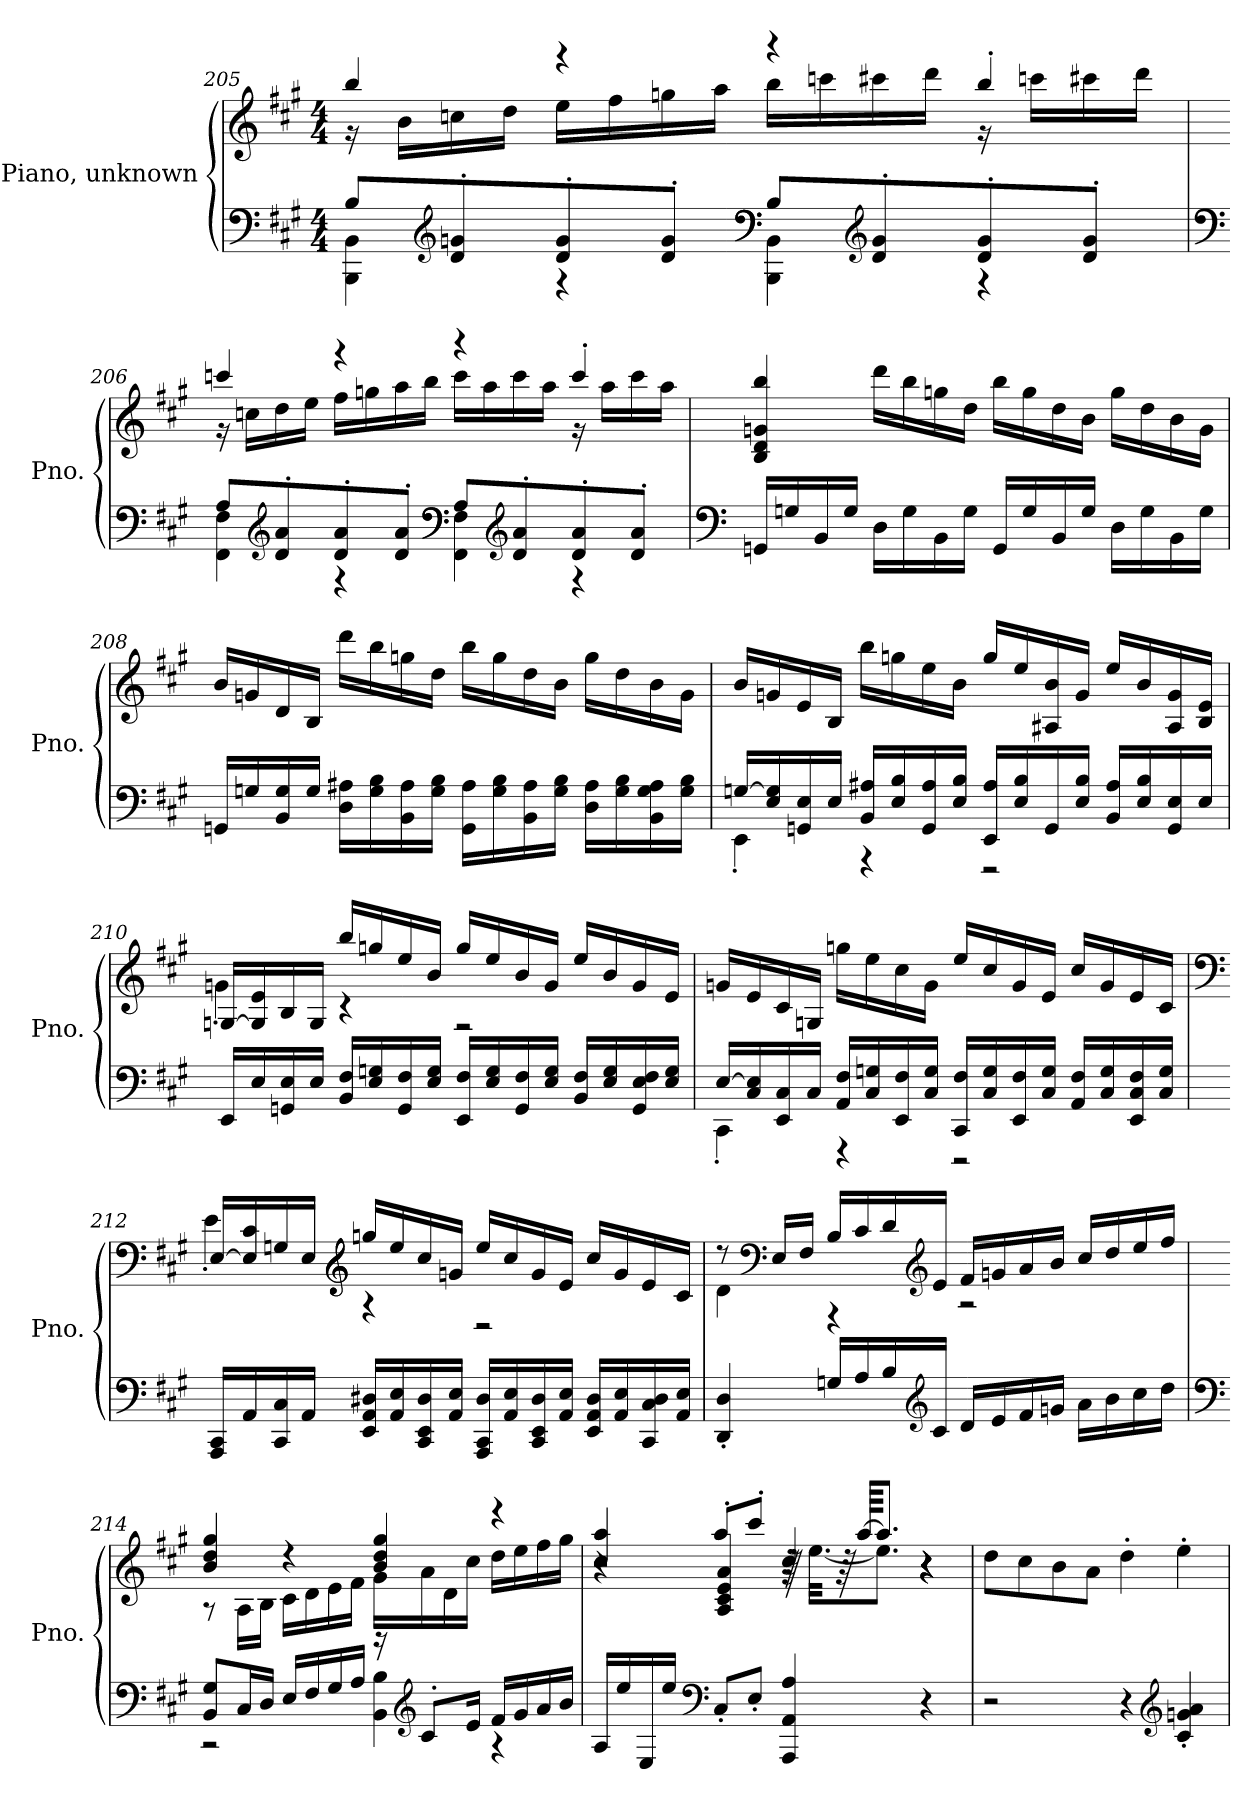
**kern	**kern
*part1	*part1
*staff2	*staff1
*I"Piano, unknown	*
*I'Pno.	*
!!LO:LB:g=z
*clefF4	*clefG2
*k[f#c#g#]	*k[f#c#g#]
*M4/4	*M4/4
=205	=205
*^	*^
8B/L	4BBB\ 4BB\	4bb/	16r
.	.	.	16b\LL
*clefG2	*	*	*
8d/' 8gn/'	.	.	16ccn\
.	.	.	16dd\JJ
8d/' 8g/'	4r	4r	16ee\LL
.	.	.	16ff#\
8d/' 8g/'J	.	.	16ggn\
.	.	.	16aa\JJ
*clefF4	*	*	*
8B/L	4BBB\ 4BB\	4r	16bb\LL
.	.	.	16cccn\
*clefG2	*	*	*
8d/' 8g/'	.	.	16ccc#X\
.	.	.	16ddd\JJ
8d/' 8g/'	4r	4bb'/	16r
.	.	.	16cccn\LL
8d/' 8g/'J	.	.	16ccc#X\
.	.	.	16ddd\JJ
!!LO:LB:g=z	!!
=206	=206	=206	=206
*clefF4	*	*	*
8A/L	4FF#\ 4F#\	4cccn/	16r
.	.	.	16ccn\LL
*clefG2	*	*	*
8d/' 8a/'	.	.	16dd\
.	.	.	16ee\JJ
8d/' 8a/'	4r	4r	16ff#\LL
.	.	.	16ggn\
8d/' 8a/'J	.	.	16aa\
.	.	.	16bb\JJ
*clefF4	*	*	*
8A/L	4FF#\ 4F#\	4r	16ccc\LL
.	.	.	16aa\
*clefG2	*	*	*
8d/' 8a/'	.	.	16ccc\
.	.	.	16aa\JJ
8d/' 8a/'	4r	4ccc'/	16r
.	.	.	16aa\LL
8d/' 8a/'J	.	.	16ccc\
.	.	.	16aa\JJ
*v	*v	*	*
*	*v	*v
=207	=207
*clefF4	*
16GGn/LL	4B/ 4d/ 4gn/ 4bb/
16Gn/	.
16BB/	.
16G/JJ	.
16D\LL	16ddd\LL
16G\	16bb\
16BB\	16ggn\
16G\JJ	16dd\JJ
16GG/LL	16bb\LL
16G/	16gg\
16BB/	16dd\
16G/JJ	16b\JJ
16D\LL	16gg\LL
16G\	16dd\
16BB\	16b\
16G\JJ	16g\JJ
!!LO:LB:g=z
=208	=208
16GGn/LL	16b/LL
16Gn/	16gn/
16BB/ 16G/	16d/
16G/JJ	16B/JJ
16D\ 16A#X\LL	16ddd\LL
16G\ 16B\	16bb\
16BB\ 16A#\	16ggn\
16G\ 16B\JJ	16dd\JJ
16GG\ 16A#\LL	16bb\LL
16G\ 16B\	16gg\
16BB\ 16A#\	16dd\
16G\ 16B\JJ	16b\JJ
16D\ 16A#\LL	16gg\LL
16G\ 16B\	16dd\
16BB\ 16G\ 16A#\	16b\
16G\ 16B\JJ	16g\JJ
=209	=209
*^	*
[16Gn/LL	4EE'\	16b/LL
16E/ 16G/]	.	16gn/
16GGn/ 16E/	.	16e/
16E/JJ	.	16B/JJ
16BB/ 16A#X/LL	4r	16bb\LL
16E/ 16B/	.	16ggn\
16GG/ 16A#/	.	16ee\
16E/ 16B/JJ	.	16b\JJ
16EE/ 16A#/LL	2r	16gg/LL
16E/ 16B/	.	16ee/
16GG/	.	16A#X/ 16b/
16E/ 16B/JJ	.	16g/JJ
16BB/ 16A#/LL	.	16ee/LL
16E/ 16B/	.	16b/
16GG/ 16E/	.	16A#/ 16g/
16E/JJ	.	16B/ 16e/JJ
*v	*v	*
!!LO:PB:g=z
=210	=210
*	*^
16EE/LL	[16Gn/LL	4gn'\
16E/	16G/] 16e/	.
16GGn/ 16E/	16B/	.
16E/JJ	16G/JJ	.
16BB/ 16F#/LL	16bb/LL	4r
16E/ 16Gn/	16ggn/	.
16GG/ 16F#/	16ee/	.
16E/ 16G/JJ	16b/JJ	.
16EE/ 16F#/LL	16gg/LL	2r
16E/ 16G/	16ee/	.
16GG/ 16F#/	16b/	.
16E/ 16G/JJ	16g/JJ	.
16BB/ 16F#/LL	16ee/LL	.
16E/ 16G/	16b/	.
16GG/ 16E/ 16F#/	16g/	.
16E/ 16G/JJ	16e/JJ	.
*	*v	*v
=211	=211
*^	*
[16E/LL	4CC#'\	16gn/LL
16C#/ 16E/]	.	16e/
16EE/ 16C#/	.	16c#/
16C#/JJ	.	16Gn/JJ
16AA/ 16F#/LL	4r	16ggn\LL
16C#/ 16Gn/	.	16ee\
16EE/ 16F#/	.	16cc#\
16C#/ 16G/JJ	.	16g\JJ
16CC#/ 16F#/LL	2r	16ee/LL
16C#/ 16G/	.	16cc#/
16EE/ 16F#/	.	16g/
16C#/ 16G/JJ	.	16e/JJ
16AA/ 16F#/LL	.	16cc#/LL
16C#/ 16G/	.	16g/
16EE/ 16C#/ 16F#/	.	16e/
16C#/ 16G/JJ	.	16c#/JJ
*v	*v	*
!!LO:LB:g=z
=212	=212
*	*clefF4
*	*^
16AAA/ 16CC#/LL	[16E/LL	4e'\
16AA/	16E/] 16c#/	.
16CC#/ 16C#/	16Gn/	.
16AA/JJ	16E/JJ	.
*	*clefG2	*
16EE/ 16AA/ 16D#X/LL	16ggn/LL	4r
16AA/ 16E/	16ee/	.
16CC#/ 16EE/ 16D#/	16cc#/	.
16AA/ 16E/JJ	16gn/JJ	.
16AAA/ 16CC#/ 16D#/LL	16ee/LL	2r
16AA/ 16E/	16cc#/	.
16CC#/ 16EE/ 16D#/	16g/	.
16AA/ 16E/JJ	16e/JJ	.
16EE/ 16AA/ 16D#/LL	16cc#/LL	.
16AA/ 16E/	16g/	.
16CC#/ 16C#/ 16D#/	16e/	.
16AA/ 16E/JJ	16c#/JJ	.
=213	=213	=213
4DD/' 4D/'	8r	4d\
*	*clefF4	*
.	16E/LL	.
.	16F#/JJ	.
16Gn/LL	16B/LL	4r
16A/	16c#/	.
16B/	16d/	.
*clefG2	*clefG2	*
16c#/JJ	16e/JJ	.
16d/LL	16f#/LL	2r
16e/	16gn/	.
16f#/	16a/	.
16gn/JJ	16b/JJ	.
16a\LL	16cc#/LL	.
16b\	16dd/	.
16cc#\	16ee/	.
16dd\JJ	16ff#/JJ	.
!!LO:LB:g=z	!!
=214	=214	=214
*clefF4	*	*
*^	*	*
8BB/ 8G#/L	2r	4b/ 4dd/ 4gg#/	8r
16C#/L	.	.	16A\LL
16D/JJ	.	.	16B\JJ
16E/LL	.	4r	16c#\LL
16F#/	.	.	16d\
16G#/	.	.	16e\
16A/JJ	.	.	16f#\JJ
16r	4BB\ 4B\	4b/ 4dd/ 4gg#/	16g#\LL
*clefG2	*	*	*
8c#'/L	.	.	16a\
.	.	.	16d\
16e/Jk	.	.	16cc#\JJ
16f#/LL	4r	4r	16dd\LL
16g#/	.	.	16ee\
16a/	.	.	16ff#\
16b/JJ	.	.	16gg#\JJ
*v	*v	*	*
=215	=215	=215
*	*	*^
16A/LL	4cc#/ 4aa/	2r	4r
16ee/	.	.	.
16E/	.	.	.
16ee/JJ	.	.	.
*clefF4	*	*	*
8C#'/L	8aa'/L	.	4A/ 4c#/ 4e/ 4a/
8E'/J	8ccc#'/J	.	.
4AAA/ 4AA/ 4A/	32r	64r	4cc#/
.	.	[32.ee\KKL	.
.	64r	.	.
.	[64aa/KKKL	.	.
.	8.aa/J]	8.ee\J]	.
4r	4r	4r	4r
*	*v	*v	*v
=216	=216
2r	8dd\L
.	8cc#\
.	8b\
.	8a\J
4r	4dd'\
*clefG2	*
4c#/' 4gn/' 4a/'	4ee'\
=	=
*-	*-
